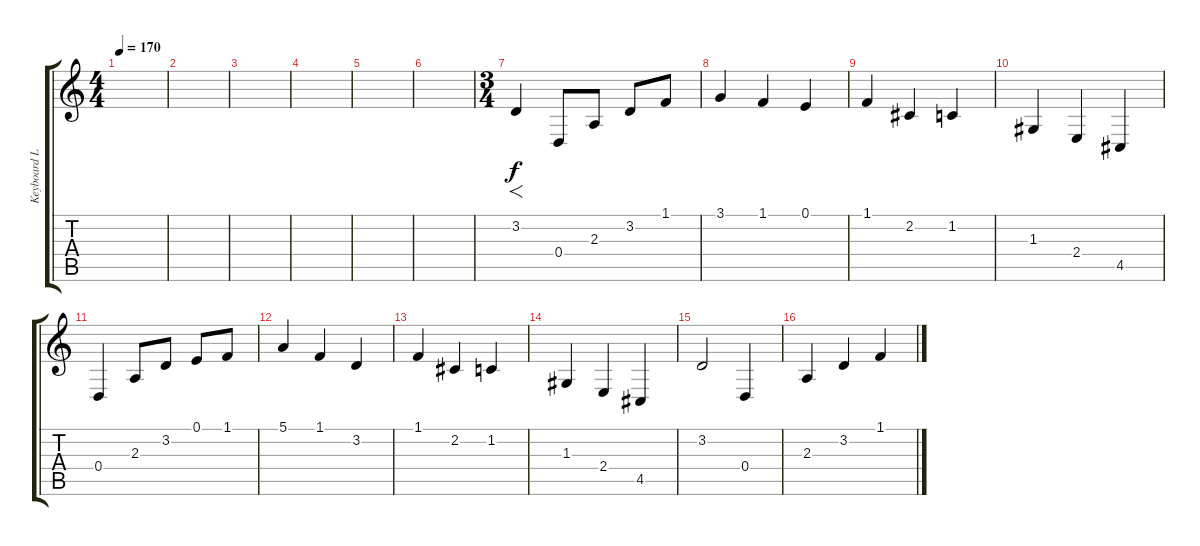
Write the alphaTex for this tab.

\track ("Keyboard Lead" "Keyboard L") {instrument voiceoohs}
\staff {score tabs}
\tuning (E4 B3 G3 D3 A2 E2) {hide}
\ts (4 4)
\tempo 170
\clef g2
\ks c
|
|
|
|
|
|
\ts (3 4)
3.2.4{f} 0.4.8 2.3.8 3.2.8 1.1.8 |
3.1.4 1.1.4 0.1.4 |
1.1.4 2.2.4 1.2.4 |
1.3.4 2.4.4 4.5.4 |
0.4.4 2.3.8 3.2.8 0.1.8 1.1.8 |
5.1.4 1.1.4 3.2.4 |
1.1.4 2.2.4 1.2.4 |
1.3.4 2.4.4 4.5.4 |
3.2.2 0.4.4 |
2.3.4 3.2.4 1.1.4
